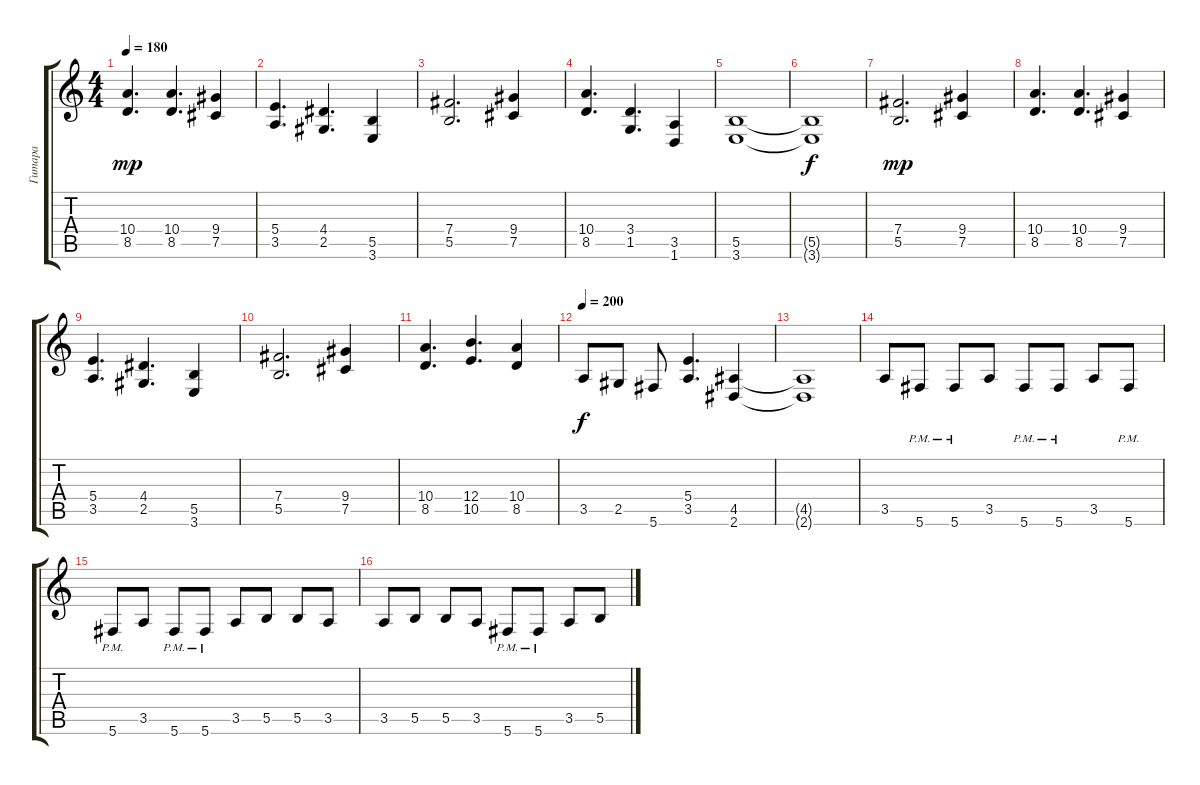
\track ("Гитара" "Гитара") {instrument distortionguitar}
\staff {score tabs}
\tuning (Db4 Ab3 E3 B2 Gb2 Db2) {hide}
\ts (4 4)
\tempo 180
\clef g2
\ks c
(10.4 8.5).4{d dy mp} (10.4 8.5).4{d} (9.4 7.5).4 |
(5.4 3.5).4{d} (4.4 2.5).4{d} (5.5 3.6).4 |
(7.4 5.5).2{d} (9.4 7.5).4 |
(10.4 8.5).4{d} (3.4 1.5).4{d} (3.5 1.6).4 |
(5.5 3.6).1 |
(5.5{t} 3.6{t}).1{dy f} |
(7.4 5.5).2{d dy mp} (9.4 7.5).4 |
(10.4 8.5).4{d} (10.4 8.5).4{d} (9.4 7.5).4 |
(5.4 3.5).4{d} (4.4 2.5).4{d} (5.5 3.6).4 |
(7.4 5.5).2{d} (9.4 7.5).4 |
(10.4 8.5).4{d} (12.4 10.5).4{d} (10.4 8.5).4 |
\tempo 200
3.5.8{dy f} 2.5.8 5.6.8 (5.4 3.5).4{d} (4.5 2.6).4 |
(4.5{t} 2.6{t}).1 |
3.5.8 5.6{pm}.8 5.6{pm}.8 3.5.8 5.6{pm}.8 5.6{pm}.8 3.5.8 5.6{pm}.8 |
5.6{pm}.8 3.5.8 5.6{pm}.8 5.6{pm}.8 3.5.8 5.5.8 5.5.8 3.5.8 |
3.5.8 5.5.8 5.5.8 3.5.8 5.6{pm}.8 5.6{pm}.8 3.5.8 5.5.8
